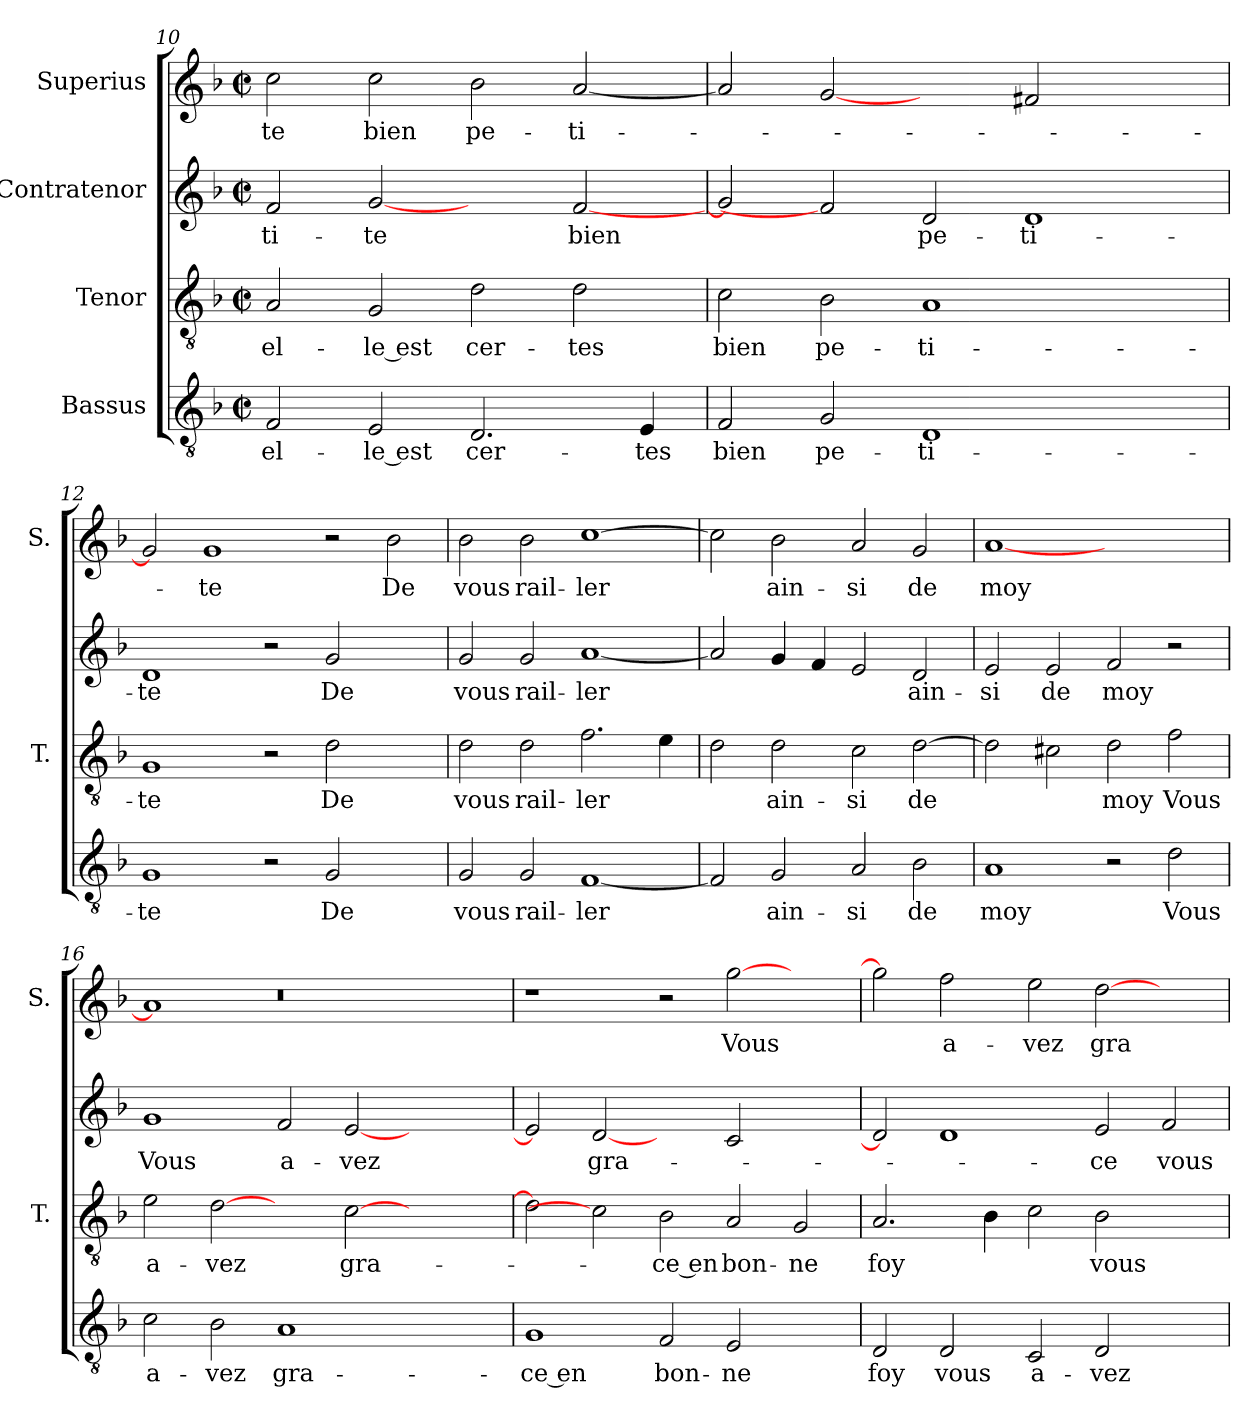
**kern	**text	**kern	**text	**kern	**text	**kern	**text
*part4	*part4	*part3	*part3	*part2	*part2	*part1	*part1
*staff4	*staff4	*staff3	*staff3	*staff2	*staff2	*staff1	*staff1
*I"Bassus	*	*I"Tenor	*	*I"Contratenor	*	*I"Superius	*
*	*	*I'T.	*	*	*	*I'S.	*
!!LO:LB:g=z
*clefGv2	*	*clefGv2	*	*clefG2	*	*clefG2	*
*k[b-]	*	*k[b-]	*	*k[b-]	*	*k[b-]	*
*F:	*	*F:	*	*F:	*	*F:	*
*M2/2	*	*M2/2	*	*M2/2	*	*M2/2	*
*met(c|)	*	*met(c|)	*	*met(c|)	*	*met(c|)	*
=10	=10	=10	=10	=10	=10	=10	=10
2F/	el-	2A/	el-	2f/	-ti-	2cc\	-te
2E/	-le est	2G/	-le est	[2g/	-te	2cc\	bien
2.D/	cer-	2d\	cer-	2ryy	.	2b-\	pe-
.	.	2d\	-tes	[2f/	bien	[2a/	-ti-
4E/	-tes	.	.	.	.	.	.
=11	=11	=11	=11	=11	=11	=11	=11
2F/	bien	2c\	bien	2g/]	.	2a/]	.
2G/	pe-	2B-\	pe-	2f/]	.	[2g/	.
1D/	-ti-	1A/	-ti-	2d/	pe-	2ryy	.
.	.	.	.	1d/	-ti-	2f#X/	.
2ryy	.	2ryy	.	.	.	2ryy	.
=12	=12	=12	=12	=12	=12	=12	=12
1G/	-te	1G/	-te	1d/	-te	2g/]	.
.	.	.	.	.	.	1g/	-te
2r	.	2r	.	2r	.	.	.
2G/	De	2d\	De	2g/	De	2r	.
2ryy	.	2ryy	.	2ryy	.	2b-\	De
=13	=13	=13	=13	=13	=13	=13	=13
2G/	vous	2d\	vous	2g/	vous	2b-\	vous
2G/	rail-	2d\	rail-	2g/	rail-	2b-\	rail-
[1F/	-ler	2.f\	-ler	[1a/	-ler	[1cc\	-ler
.	.	4e\	.	.	.	.	.
=14	=14	=14	=14	=14	=14	=14	=14
2F/]	.	2d\	.	2a/]	.	2cc\]	.
2G/	ain-	2d\	ain-	4g/	.	2b-\	ain-
.	.	.	.	4f/	.	.	.
2A/	-si	2c\	-si	2e/	.	2a/	-si
2B-\	de	[2d\	de	2d/	ain-	2g/	de
=15	=15	=15	=15	=15	=15	=15	=15
1A/	moy	2d\]	.	2e/	-si	[1a/	moy
.	.	2c#X\	.	2e/	de	.	.
2r	.	2d\	moy	2f/	moy	1ryy	.
2d\	Vous	2f\	Vous	2r	.	.	.
!!LO:PB:g=z
=16	=16	=16	=16	=16	=16	=16	=16
2c\	a-	2e\	a-	1g/	Vous	1a/]	.
2B-\	-vez	[2d\	-vez	.	.	.	.
!	!	!	!	!	!	!LO:N:vis=0	!
1A/	gra-	2ryy	.	2f/	a-	1r	.
.	.	[2c\	gra-	[2e/	-vez	.	.
1ryy	.	1ryy	.	1ryy	.	1ryy	.
=17	=17	=17	=17	=17	=17	=17	=17
1G/	-ce en	2d\]	.	2e/]	.	1r	.
.	.	2c\]	.	[2d/	gra-	.	.
2F/	bon-	2B-\	-ce en	2ryy	.	2r	.
2E/	-ne	2A/	bon-	2c/	.	[2gg\	Vous
2ryy	.	2G/	-ne	2ryy	.	2ryy	.
=18	=18	=18	=18	=18	=18	=18	=18
2D/	foy	2.A/	foy	2d/]	.	2gg\]	.
2D/	vous	.	.	1d/	.	2ff\	a-
.	.	4B-\	.	.	.	.	.
2C/	a-	2c\	.	.	.	2ee\	-vez
2D/	-vez	2B-\	vous	2e/	-ce	[2dd\	gra-
2ryy	.	2ryy	.	2f/	vous	2ryy	.
=	=	=	=	=	=	=	=
*-	*-	*-	*-	*-	*-	*-	*-
